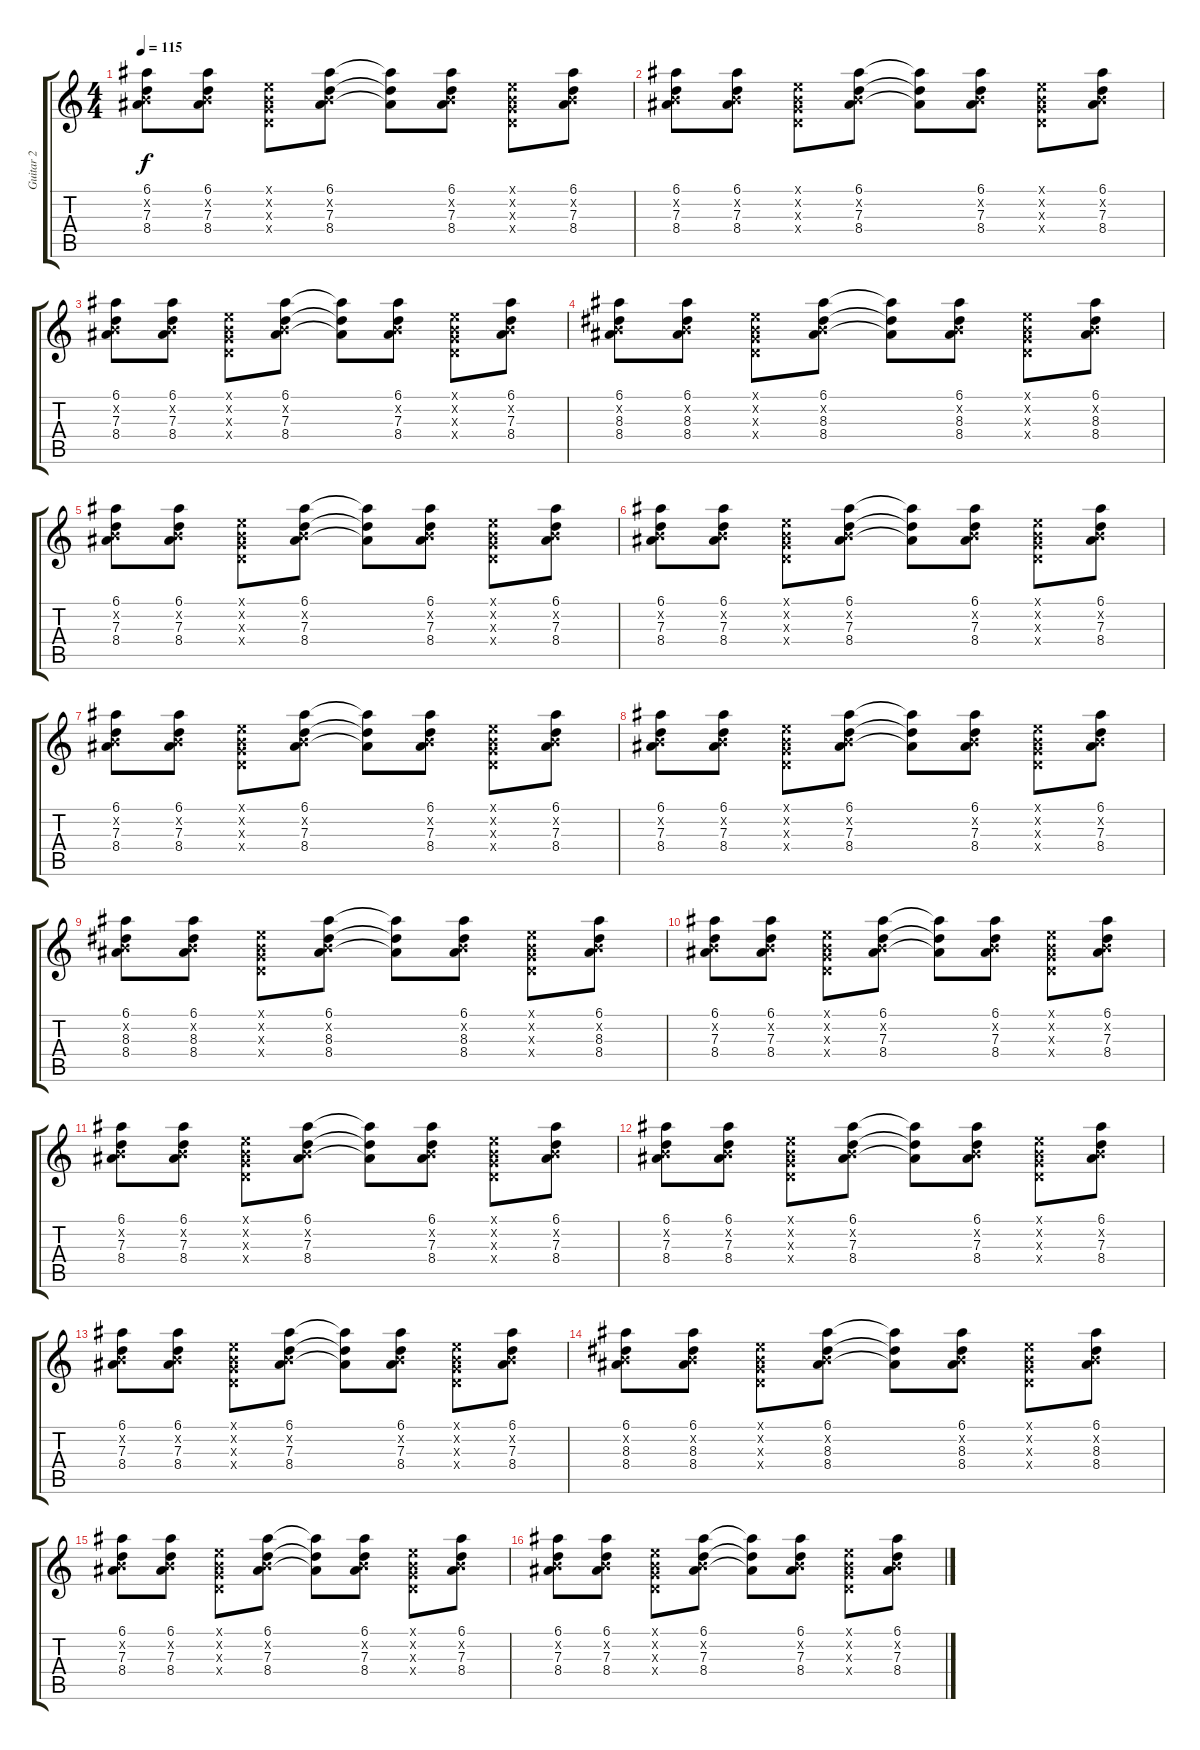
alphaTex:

\track ("Guitar 2" "Guitar 2") {instrument acousticguitarnylon}
\staff {score tabs}
\tuning (E4 B3 G3 D3 A2 E2) {hide}
\ts (4 4)
\tempo 115
\clef g2
\ks c
(6.1 0.2{x} 7.3 8.4).8{dy f} (6.1 0.2{x} 7.3 8.4).8 (0.1{x} 0.2{x} 0.3{x} 0.4{x}).8 (6.1 0.2{x} 7.3 8.4).8 (6.1{t} 7.3{t} 8.4{t}).8 (6.1 0.2{x} 7.3 8.4).8 (0.1{x} 0.2{x} 0.3{x} 0.4{x}).8 (6.1 0.2{x} 7.3 8.4).8 |
(6.1 0.2{x} 7.3 8.4).8 (6.1 0.2{x} 7.3 8.4).8 (0.1{x} 0.2{x} 0.3{x} 0.4{x}).8 (6.1 0.2{x} 7.3 8.4).8 (6.1{t} 7.3{t} 8.4{t}).8 (6.1 0.2{x} 7.3 8.4).8 (0.1{x} 0.2{x} 0.3{x} 0.4{x}).8 (6.1 0.2{x} 7.3 8.4).8 |
(6.1 0.2{x} 7.3 8.4).8 (6.1 0.2{x} 7.3 8.4).8 (0.1{x} 0.2{x} 0.3{x} 0.4{x}).8 (6.1 0.2{x} 7.3 8.4).8 (6.1{t} 7.3{t} 8.4{t}).8 (6.1 0.2{x} 7.3 8.4).8 (0.1{x} 0.2{x} 0.3{x} 0.4{x}).8 (6.1 0.2{x} 7.3 8.4).8 |
(6.1 0.2{x} 8.3 8.4).8 (6.1 0.2{x} 8.3 8.4).8 (0.1{x} 0.2{x} 0.3{x} 0.4{x}).8 (6.1 0.2{x} 8.3 8.4).8 (6.1{t} 8.3{t} 8.4{t}).8 (6.1 0.2{x} 8.3 8.4).8 (0.1{x} 0.2{x} 0.3{x} 0.4{x}).8 (6.1 0.2{x} 8.3 8.4).8 |
(6.1 0.2{x} 7.3 8.4).8 (6.1 0.2{x} 7.3 8.4).8 (0.1{x} 0.2{x} 0.3{x} 0.4{x}).8 (6.1 0.2{x} 7.3 8.4).8 (6.1{t} 7.3{t} 8.4{t}).8 (6.1 0.2{x} 7.3 8.4).8 (0.1{x} 0.2{x} 0.3{x} 0.4{x}).8 (6.1 0.2{x} 7.3 8.4).8 |
(6.1 0.2{x} 7.3 8.4).8 (6.1 0.2{x} 7.3 8.4).8 (0.1{x} 0.2{x} 0.3{x} 0.4{x}).8 (6.1 0.2{x} 7.3 8.4).8 (6.1{t} 7.3{t} 8.4{t}).8 (6.1 0.2{x} 7.3 8.4).8 (0.1{x} 0.2{x} 0.3{x} 0.4{x}).8 (6.1 0.2{x} 7.3 8.4).8 |
(6.1 0.2{x} 7.3 8.4).8 (6.1 0.2{x} 7.3 8.4).8 (0.1{x} 0.2{x} 0.3{x} 0.4{x}).8 (6.1 0.2{x} 7.3 8.4).8 (6.1{t} 7.3{t} 8.4{t}).8 (6.1 0.2{x} 7.3 8.4).8 (0.1{x} 0.2{x} 0.3{x} 0.4{x}).8 (6.1 0.2{x} 7.3 8.4).8 |
(6.1 0.2{x} 7.3 8.4).8 (6.1 0.2{x} 7.3 8.4).8 (0.1{x} 0.2{x} 0.3{x} 0.4{x}).8 (6.1 0.2{x} 7.3 8.4).8 (6.1{t} 7.3{t} 8.4{t}).8 (6.1 0.2{x} 7.3 8.4).8 (0.1{x} 0.2{x} 0.3{x} 0.4{x}).8 (6.1 0.2{x} 7.3 8.4).8 |
(6.1 0.2{x} 8.3 8.4).8 (6.1 0.2{x} 8.3 8.4).8 (0.1{x} 0.2{x} 0.3{x} 0.4{x}).8 (6.1 0.2{x} 8.3 8.4).8 (6.1{t} 8.3{t} 8.4{t}).8 (6.1 0.2{x} 8.3 8.4).8 (0.1{x} 0.2{x} 0.3{x} 0.4{x}).8 (6.1 0.2{x} 8.3 8.4).8 |
(6.1 0.2{x} 7.3 8.4).8 (6.1 0.2{x} 7.3 8.4).8 (0.1{x} 0.2{x} 0.3{x} 0.4{x}).8 (6.1 0.2{x} 7.3 8.4).8 (6.1{t} 7.3{t} 8.4{t}).8 (6.1 0.2{x} 7.3 8.4).8 (0.1{x} 0.2{x} 0.3{x} 0.4{x}).8 (6.1 0.2{x} 7.3 8.4).8 |
(6.1 0.2{x} 7.3 8.4).8 (6.1 0.2{x} 7.3 8.4).8 (0.1{x} 0.2{x} 0.3{x} 0.4{x}).8 (6.1 0.2{x} 7.3 8.4).8 (6.1{t} 7.3{t} 8.4{t}).8 (6.1 0.2{x} 7.3 8.4).8 (0.1{x} 0.2{x} 0.3{x} 0.4{x}).8 (6.1 0.2{x} 7.3 8.4).8 |
(6.1 0.2{x} 7.3 8.4).8 (6.1 0.2{x} 7.3 8.4).8 (0.1{x} 0.2{x} 0.3{x} 0.4{x}).8 (6.1 0.2{x} 7.3 8.4).8 (6.1{t} 7.3{t} 8.4{t}).8 (6.1 0.2{x} 7.3 8.4).8 (0.1{x} 0.2{x} 0.3{x} 0.4{x}).8 (6.1 0.2{x} 7.3 8.4).8 |
(6.1 0.2{x} 7.3 8.4).8 (6.1 0.2{x} 7.3 8.4).8 (0.1{x} 0.2{x} 0.3{x} 0.4{x}).8 (6.1 0.2{x} 7.3 8.4).8 (6.1{t} 7.3{t} 8.4{t}).8 (6.1 0.2{x} 7.3 8.4).8 (0.1{x} 0.2{x} 0.3{x} 0.4{x}).8 (6.1 0.2{x} 7.3 8.4).8 |
(6.1 0.2{x} 8.3 8.4).8 (6.1 0.2{x} 8.3 8.4).8 (0.1{x} 0.2{x} 0.3{x} 0.4{x}).8 (6.1 0.2{x} 8.3 8.4).8 (6.1{t} 8.3{t} 8.4{t}).8 (6.1 0.2{x} 8.3 8.4).8 (0.1{x} 0.2{x} 0.3{x} 0.4{x}).8 (6.1 0.2{x} 8.3 8.4).8 |
(6.1 0.2{x} 7.3 8.4).8 (6.1 0.2{x} 7.3 8.4).8 (0.1{x} 0.2{x} 0.3{x} 0.4{x}).8 (6.1 0.2{x} 7.3 8.4).8 (6.1{t} 7.3{t} 8.4{t}).8 (6.1 0.2{x} 7.3 8.4).8 (0.1{x} 0.2{x} 0.3{x} 0.4{x}).8 (6.1 0.2{x} 7.3 8.4).8 |
(6.1 0.2{x} 7.3 8.4).8 (6.1 0.2{x} 7.3 8.4).8 (0.1{x} 0.2{x} 0.3{x} 0.4{x}).8 (6.1 0.2{x} 7.3 8.4).8 (6.1{t} 7.3{t} 8.4{t}).8 (6.1 0.2{x} 7.3 8.4).8 (0.1{x} 0.2{x} 0.3{x} 0.4{x}).8 (6.1 0.2{x} 7.3 8.4).8
